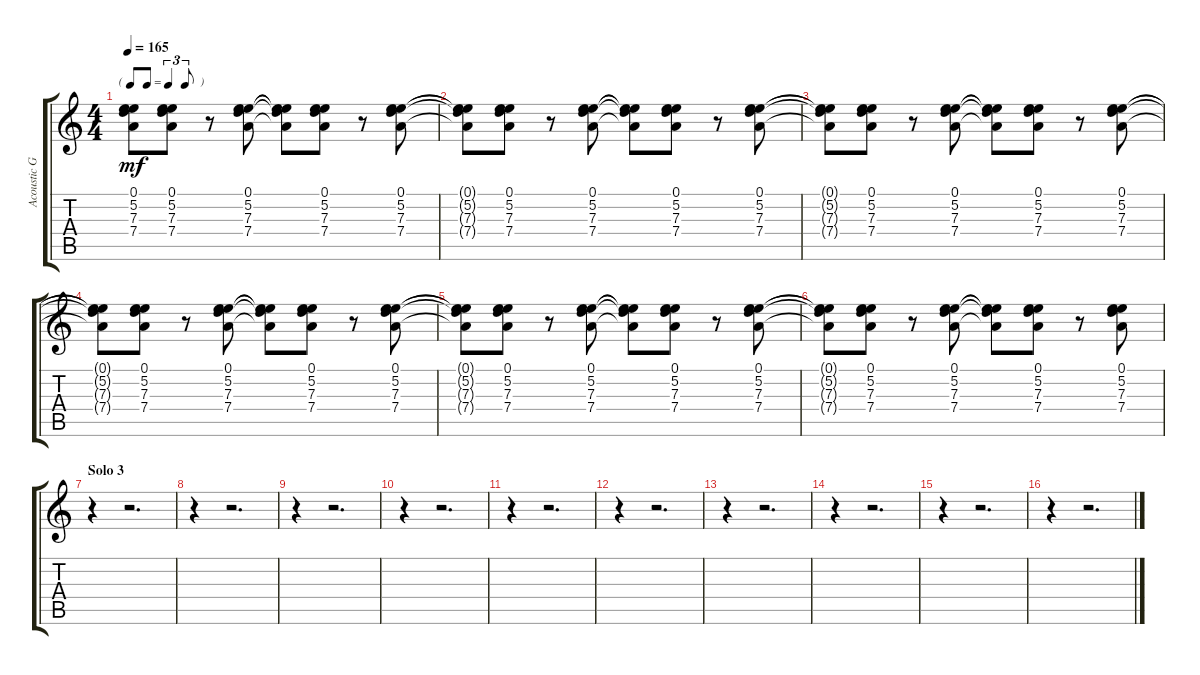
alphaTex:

\track ("Acoustic Guitar" "Acoustic G") {instrument acousticguitarsteel}
\staff {score tabs}
\tuning (E4 B3 G3 D3 A2 E2) {hide}
\ts (4 4)
\tf triplet8th
\tempo 165
\clef g2
\ks c
(0.1{t} 5.2{t} 7.3{t} 7.4{t}).8{dy mf} (0.1 5.2 7.3 7.4).8 r.8 (0.1 5.2 7.3 7.4).8 (0.1{t} 5.2{t} 7.3{t} 7.4{t}).8 (0.1 5.2 7.3 7.4).8 r.8 (0.1 5.2 7.3 7.4).8 |
(0.1{t} 5.2{t} 7.3{t} 7.4{t}).8 (0.1 5.2 7.3 7.4).8 r.8 (0.1 5.2 7.3 7.4).8 (0.1{t} 5.2{t} 7.3{t} 7.4{t}).8 (0.1 5.2 7.3 7.4).8 r.8 (0.1 5.2 7.3 7.4).8 |
(0.1{t} 5.2{t} 7.3{t} 7.4{t}).8 (0.1 5.2 7.3 7.4).8 r.8 (0.1 5.2 7.3 7.4).8 (0.1{t} 5.2{t} 7.3{t} 7.4{t}).8 (0.1 5.2 7.3 7.4).8 r.8 (0.1 5.2 7.3 7.4).8 |
(0.1{t} 5.2{t} 7.3{t} 7.4{t}).8 (0.1 5.2 7.3 7.4).8 r.8 (0.1 5.2 7.3 7.4).8 (0.1{t} 5.2{t} 7.3{t} 7.4{t}).8 (0.1 5.2 7.3 7.4).8 r.8 (0.1 5.2 7.3 7.4).8 |
(0.1{t} 5.2{t} 7.3{t} 7.4{t}).8 (0.1 5.2 7.3 7.4).8 r.8 (0.1 5.2 7.3 7.4).8 (0.1{t} 5.2{t} 7.3{t} 7.4{t}).8 (0.1 5.2 7.3 7.4).8 r.8 (0.1 5.2 7.3 7.4).8 |
(0.1{t} 5.2{t} 7.3{t} 7.4{t}).8 (0.1 5.2 7.3 7.4).8 r.8 (0.1 5.2 7.3 7.4).8 (0.1{t} 5.2{t} 7.3{t} 7.4{t}).8 (0.1 5.2 7.3 7.4).8 r.8 (0.1 5.2 7.3 7.4).8 |
\section ("" "Solo 3")
r.4 r.2{d} |
r.4 r.2{d} |
r.4 r.2{d} |
r.4 r.2{d} |
r.4 r.2{d} |
r.4 r.2{d} |
r.4 r.2{d} |
r.4 r.2{d} |
r.4 r.2{d} |
r.4 r.2{d}
